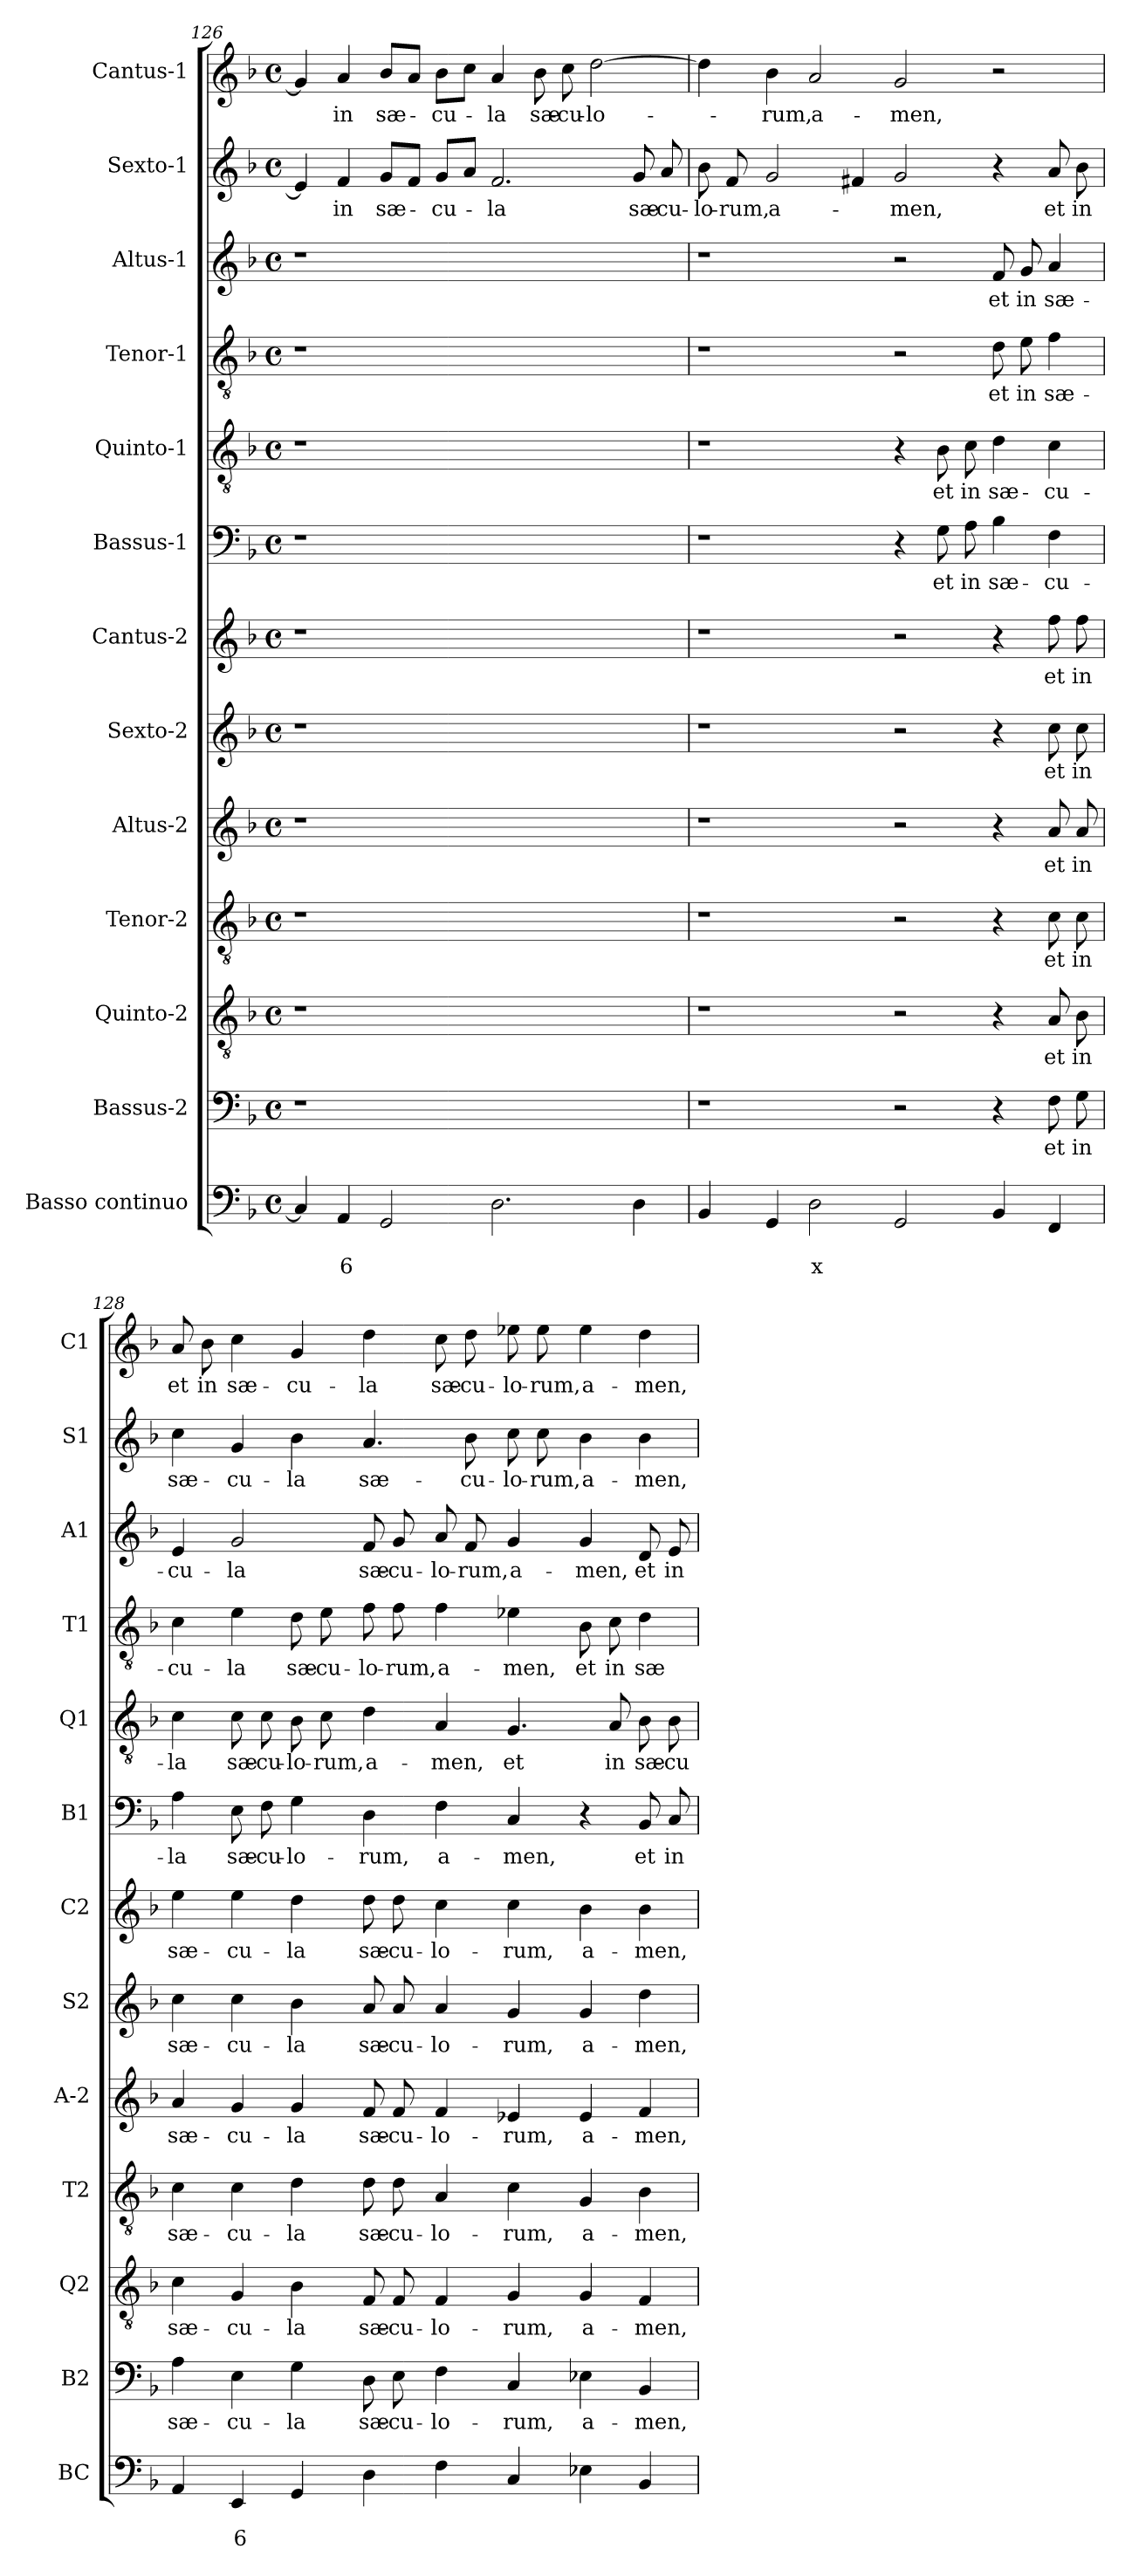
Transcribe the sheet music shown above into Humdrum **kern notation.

**kern	**text	**text	**kern	**text	**kern	**text	**kern	**text	**kern	**text	**kern	**text	**kern	**text	**kern	**text	**kern	**text	**kern	**text	**kern	**text	**kern	**text	**kern	**text
*part13	*part13	*part13	*part12	*part12	*part11	*part11	*part10	*part10	*part9	*part9	*part8	*part8	*part7	*part7	*part6	*part6	*part5	*part5	*part4	*part4	*part3	*part3	*part2	*part2	*part1	*part1
*staff13	*staff13	*staff13	*staff12	*staff12	*staff11	*staff11	*staff10	*staff10	*staff9	*staff9	*staff8	*staff8	*staff7	*staff7	*staff6	*staff6	*staff5	*staff5	*staff4	*staff4	*staff3	*staff3	*staff2	*staff2	*staff1	*staff1
*I"Basso continuo	*	*	*I"Bassus-2	*	*I"Quinto-2	*	*I"Tenor-2	*	*I"Altus-2	*	*I"Sexto-2	*	*I"Cantus-2	*	*I"Bassus-1	*	*I"Quinto-1	*	*I"Tenor-1	*	*I"Altus-1	*	*I"Sexto-1	*	*I"Cantus-1	*
*I'BC	*	*	*I'B2	*	*I'Q2	*	*I'T2	*	*I'A-2	*	*I'S2	*	*I'C2	*	*I'B1	*	*I'Q1	*	*I'T1	*	*I'A1	*	*I'S1	*	*I'C1	*
!!LO:PB:g=z
*clefF4	*	*	*clefF4	*	*clefGv2	*	*clefGv2	*	*clefG2	*	*clefG2	*	*clefG2	*	*clefF4	*	*clefGv2	*	*clefGv2	*	*clefG2	*	*clefG2	*	*clefG2	*
*k[b-]	*	*	*k[b-]	*	*k[b-]	*	*k[b-]	*	*k[b-]	*	*k[b-]	*	*k[b-]	*	*k[b-]	*	*k[b-]	*	*k[b-]	*	*k[b-]	*	*k[b-]	*	*k[b-]	*
*F:	*	*	*F:	*	*F:	*	*F:	*	*F:	*	*F:	*	*F:	*	*F:	*	*F:	*	*F:	*	*F:	*	*F:	*	*F:	*
*M4/4	*	*	*M4/4	*	*M4/4	*	*M4/4	*	*M4/4	*	*M4/4	*	*M4/4	*	*M4/4	*	*M4/4	*	*M4/4	*	*M4/4	*	*M4/4	*	*M4/4	*
*met(c)	*	*	*met(c)	*	*met(c)	*	*met(c)	*	*met(c)	*	*met(c)	*	*met(c)	*	*met(c)	*	*met(c)	*	*met(c)	*	*met(c)	*	*met(c)	*	*met(c)	*
=126	=126	=126	=126	=126	=126	=126	=126	=126	=126	=126	=126	=126	=126	=126	=126	=126	=126	=126	=126	=126	=126	=126	=126	=126	=126	=126
4C/]	.	.	1r	.	1r	.	1r	.	1r	.	1r	.	1r	.	1r	.	1r	.	1r	.	1r	.	4e/]	.	4g/]	.
!	!	!LO:LY:b	!	!	!	!	!	!	!	!	!	!	!	!	!	!	!	!	!	!	!	!	!	!LO:LY:b	!	!LO:LY:b
4AA/	.	6	.	.	.	.	.	.	.	.	.	.	.	.	.	.	.	.	.	.	.	.	4f/	in	4a/	in
!	!	!	!	!	!	!	!	!	!	!	!	!	!	!	!	!	!	!	!	!	!	!	!	!LO:LY:b	!	!LO:LY:b
2GG/	.	.	.	.	.	.	.	.	.	.	.	.	.	.	.	.	.	.	.	.	.	.	8g/L	sæ-	8b-/L	sæ-
.	.	.	.	.	.	.	.	.	.	.	.	.	.	.	.	.	.	.	.	.	.	.	8f/J	.	8a/J	.
!	!	!	!	!	!	!	!	!	!	!	!	!	!	!	!	!	!	!	!	!	!	!	!	!LO:LY:b	!	!LO:LY:b
.	.	.	.	.	.	.	.	.	.	.	.	.	.	.	.	.	.	.	.	.	.	.	8g/L	-cu-	8b-\L	-cu-
.	.	.	.	.	.	.	.	.	.	.	.	.	.	.	.	.	.	.	.	.	.	.	8a/J	.	8cc\J	.
!	!	!	!	!	!	!	!	!	!	!	!	!	!	!	!	!	!	!	!	!	!	!	!	!LO:LY:b	!	!LO:LY:b
2.D\	.	.	1ryy	.	1ryy	.	1ryy	.	1ryy	.	1ryy	.	1ryy	.	1ryy	.	1ryy	.	1ryy	.	1ryy	.	2.f/	-la	4a/	-la
!	!	!	!	!	!	!	!	!	!	!	!	!	!	!	!	!	!	!	!	!	!	!	!	!	!	!LO:LY:b
.	.	.	.	.	.	.	.	.	.	.	.	.	.	.	.	.	.	.	.	.	.	.	.	.	8b-\	sæ-
!	!	!	!	!	!	!	!	!	!	!	!	!	!	!	!	!	!	!	!	!	!	!	!	!	!	!LO:LY:b
.	.	.	.	.	.	.	.	.	.	.	.	.	.	.	.	.	.	.	.	.	.	.	.	.	8cc\	-cu-
!	!	!	!	!	!	!	!	!	!	!	!	!	!	!	!	!	!	!	!	!	!	!	!	!	!	!LO:LY:b
.	.	.	.	.	.	.	.	.	.	.	.	.	.	.	.	.	.	.	.	.	.	.	.	.	[2dd\	-lo-
!	!	!	!	!	!	!	!	!	!	!	!	!	!	!	!	!	!	!	!	!	!	!	!	!LO:LY:b	!	!
4D\	.	.	.	.	.	.	.	.	.	.	.	.	.	.	.	.	.	.	.	.	.	.	8g/	sæ-	.	.
!	!	!	!	!	!	!	!	!	!	!	!	!	!	!	!	!	!	!	!	!	!	!	!	!LO:LY:b	!	!
.	.	.	.	.	.	.	.	.	.	.	.	.	.	.	.	.	.	.	.	.	.	.	8a/	-cu-	.	.
=127	=127	=127	=127	=127	=127	=127	=127	=127	=127	=127	=127	=127	=127	=127	=127	=127	=127	=127	=127	=127	=127	=127	=127	=127	=127	=127
!	!	!	!	!	!	!	!	!	!	!	!	!	!	!	!	!	!	!	!	!	!	!	!	!LO:LY:b	!	!
4BB-/	.	.	1r	.	1r	.	1r	.	1r	.	1r	.	1r	.	1r	.	1r	.	1r	.	1r	.	8b-\	-lo-	4dd\]	.
!	!	!	!	!	!	!	!	!	!	!	!	!	!	!	!	!	!	!	!	!	!	!	!	!LO:LY:b	!	!
.	.	.	.	.	.	.	.	.	.	.	.	.	.	.	.	.	.	.	.	.	.	.	8f/	-rum,	.	.
!	!	!	!	!	!	!	!	!	!	!	!	!	!	!	!	!	!	!	!	!	!	!	!	!LO:LY:b	!	!LO:LY:b
4GG/	.	.	.	.	.	.	.	.	.	.	.	.	.	.	.	.	.	.	.	.	.	.	2g/	a-	4b-\	-rum,
!	!	!LO:LY:b	!	!	!	!	!	!	!	!	!	!	!	!	!	!	!	!	!	!	!	!	!	!	!	!LO:LY:b
2D\	.	x	.	.	.	.	.	.	.	.	.	.	.	.	.	.	.	.	.	.	.	.	.	.	2a/	a-
.	.	.	.	.	.	.	.	.	.	.	.	.	.	.	.	.	.	.	.	.	.	.	4f#X/	.	.	.
!	!	!	!	!	!	!	!	!	!	!	!	!	!	!	!	!	!	!	!	!	!	!	!	!LO:LY:b	!	!LO:LY:b
2GG/	.	.	2r	.	2r	.	2r	.	2r	.	2r	.	2r	.	4r	.	4r	.	2r	.	2r	.	2g/	-men,	2g/	-men,
!	!	!	!	!	!	!	!	!	!	!	!	!	!	!	!	!LO:LY:b	!	!LO:LY:b	!	!	!	!	!	!	!	!
.	.	.	.	.	.	.	.	.	.	.	.	.	.	.	8G\	et	8B-\	et	.	.	.	.	.	.	.	.
!	!	!	!	!	!	!	!	!	!	!	!	!	!	!	!	!LO:LY:b	!	!LO:LY:b	!	!	!	!	!	!	!	!
.	.	.	.	.	.	.	.	.	.	.	.	.	.	.	8A\	in	8c\	in	.	.	.	.	.	.	.	.
!	!	!	!	!	!	!	!	!	!	!	!	!	!	!	!	!LO:LY:b	!	!LO:LY:b	!	!LO:LY:b	!	!LO:LY:b	!	!	!	!
4BB-/	.	.	4r	.	4r	.	4r	.	4r	.	4r	.	4r	.	4B-\	sæ-	4d\	sæ-	8d\	et	8f/	et	4r	.	2r	.
!	!	!	!	!	!	!	!	!	!	!	!	!	!	!	!	!	!	!	!	!LO:LY:b	!	!LO:LY:b	!	!	!	!
.	.	.	.	.	.	.	.	.	.	.	.	.	.	.	.	.	.	.	8e\	in	8g/	in	.	.	.	.
!	!	!	!	!LO:LY:b	!	!LO:LY:b	!	!LO:LY:b	!	!LO:LY:b	!	!LO:LY:b	!	!LO:LY:b	!	!LO:LY:b	!	!LO:LY:b	!	!LO:LY:b	!	!LO:LY:b	!	!LO:LY:b	!	!
4FF/	.	.	8F\	et	8A/	et	8c\	et	8a/	et	8cc\	et	8ff\	et	4F\	-cu-	4c\	-cu-	4f\	sæ-	4a/	sæ-	8a/	et	.	.
!	!	!	!	!LO:LY:b	!	!LO:LY:b	!	!LO:LY:b	!	!LO:LY:b	!	!LO:LY:b	!	!LO:LY:b	!	!	!	!	!	!	!	!	!	!LO:LY:b	!	!
.	.	.	8G\	in	8B-\	in	8c\	in	8a/	in	8cc\	in	8ff\	in	.	.	.	.	.	.	.	.	8b-\	in	.	.
=128	=128	=128	=128	=128	=128	=128	=128	=128	=128	=128	=128	=128	=128	=128	=128	=128	=128	=128	=128	=128	=128	=128	=128	=128	=128	=128
!	!	!	!	!LO:LY:b	!	!LO:LY:b	!	!LO:LY:b	!	!LO:LY:b	!	!LO:LY:b	!	!LO:LY:b	!	!LO:LY:b	!	!LO:LY:b	!	!LO:LY:b	!	!LO:LY:b	!	!LO:LY:b	!	!LO:LY:b
4AA/	.	.	4A\	sæ-	4c\	sæ-	4c\	sæ-	4a/	sæ-	4cc\	sæ-	4ee\	sæ-	4A\	-la	4c\	-la	4c\	-cu-	4e/	-cu-	4cc\	sæ-	8a/	et
!	!	!	!	!	!	!	!	!	!	!	!	!	!	!	!	!	!	!	!	!	!	!	!	!	!	!LO:LY:b
.	.	.	.	.	.	.	.	.	.	.	.	.	.	.	.	.	.	.	.	.	.	.	.	.	8b-\	in
!	!	!LO:LY:b	!	!LO:LY:b	!	!LO:LY:b	!	!LO:LY:b	!	!LO:LY:b	!	!LO:LY:b	!	!LO:LY:b	!	!LO:LY:b	!	!LO:LY:b	!	!LO:LY:b	!	!LO:LY:b	!	!LO:LY:b	!	!LO:LY:b
4EE/	.	6	4E\	-cu-	4G/	-cu-	4c\	-cu-	4g/	-cu-	4cc\	-cu-	4ee\	-cu-	8E\	sæ-	8c\	sæ-	4e\	-la	2g/	-la	4g/	-cu-	4cc\	sæ-
!	!	!	!	!	!	!	!	!	!	!	!	!	!	!	!	!LO:LY:b	!	!LO:LY:b	!	!	!	!	!	!	!	!
.	.	.	.	.	.	.	.	.	.	.	.	.	.	.	8F\	-cu-	8c\	-cu-	.	.	.	.	.	.	.	.
!	!	!	!	!LO:LY:b	!	!LO:LY:b	!	!LO:LY:b	!	!LO:LY:b	!	!LO:LY:b	!	!LO:LY:b	!	!LO:LY:b	!	!LO:LY:b	!	!LO:LY:b	!	!	!	!LO:LY:b	!	!LO:LY:b
4GG/	.	.	4G\	-la	4B-\	-la	4d\	-la	4g/	-la	4b-\	-la	4dd\	-la	4G\	-lo-	8B-\	-lo-	8d\	sæ-	.	.	4b-\	-la	4g/	-cu-
!	!	!	!	!	!	!	!	!	!	!	!	!	!	!	!	!	!	!LO:LY:b	!	!LO:LY:b	!	!	!	!	!	!
.	.	.	.	.	.	.	.	.	.	.	.	.	.	.	.	.	8c\	-rum,	8e\	-cu-	.	.	.	.	.	.
!	!	!	!	!LO:LY:b	!	!LO:LY:b	!	!LO:LY:b	!	!LO:LY:b	!	!LO:LY:b	!	!LO:LY:b	!	!LO:LY:b	!	!LO:LY:b	!	!LO:LY:b	!	!LO:LY:b	!	!LO:LY:b	!	!LO:LY:b
4D\	.	.	8D\	sæ-	8F/	sæ-	8d\	sæ-	8f/	sæ-	8a/	sæ-	8dd\	sæ-	4D\	-rum,	4d\	a-	8f\	-lo-	8f/	sæ-	4.a/	sæ-	4dd\	-la
!	!	!	!	!LO:LY:b	!	!LO:LY:b	!	!LO:LY:b	!	!LO:LY:b	!	!LO:LY:b	!	!LO:LY:b	!	!	!	!	!	!LO:LY:b	!	!LO:LY:b	!	!	!	!
.	.	.	8E\	-cu-	8F/	-cu-	8d\	-cu-	8f/	-cu-	8a/	-cu-	8dd\	-cu-	.	.	.	.	8f\	-rum,	8g/	-cu-	.	.	.	.
!	!	!	!	!LO:LY:b	!	!LO:LY:b	!	!LO:LY:b	!	!LO:LY:b	!	!LO:LY:b	!	!LO:LY:b	!	!LO:LY:b	!	!LO:LY:b	!	!LO:LY:b	!	!LO:LY:b	!	!	!	!LO:LY:b
4F\	.	.	4F\	-lo-	4F/	-lo-	4A/	-lo-	4f/	-lo-	4a/	-lo-	4cc\	-lo-	4F\	a-	4A/	-men,	4f\	a-	8a/	-lo-	.	.	8cc\	sæ-
!	!	!	!	!	!	!	!	!	!	!	!	!	!	!	!	!	!	!	!	!	!	!LO:LY:b	!	!LO:LY:b	!	!LO:LY:b
.	.	.	.	.	.	.	.	.	.	.	.	.	.	.	.	.	.	.	.	.	8f/	-rum,	8b-\	-cu-	8dd\	-cu-
!	!	!	!	!LO:LY:b	!	!LO:LY:b	!	!LO:LY:b	!	!LO:LY:b	!	!LO:LY:b	!	!LO:LY:b	!	!LO:LY:b	!	!LO:LY:b	!	!LO:LY:b	!	!LO:LY:b	!	!LO:LY:b	!	!LO:LY:b
4C/	.	.	4C/	-rum,	4G/	-rum,	4c\	-rum,	4e-X/	-rum,	4g/	-rum,	4cc\	-rum,	4C/	-men,	4.G/	et	4e-X\	-men,	4g/	a-	8cc\	-lo-	8ee-X\	-lo-
!	!	!	!	!	!	!	!	!	!	!	!	!	!	!	!	!	!	!	!	!	!	!	!	!LO:LY:b	!	!LO:LY:b
.	.	.	.	.	.	.	.	.	.	.	.	.	.	.	.	.	.	.	.	.	.	.	8cc\	-rum,	8ee-\	-rum,
!	!	!	!	!LO:LY:b	!	!LO:LY:b	!	!LO:LY:b	!	!LO:LY:b	!	!LO:LY:b	!	!LO:LY:b	!	!	!	!	!	!LO:LY:b	!	!LO:LY:b	!	!LO:LY:b	!	!LO:LY:b
4E-X\	.	.	4E-X\	a-	4G/	a-	4G/	a-	4e-/	a-	4g/	a-	4b-\	a-	4r	.	.	.	8B-\	et	4g/	-men,	4b-\	a-	4ee-\	a-
!	!	!	!	!	!	!	!	!	!	!	!	!	!	!	!	!	!	!LO:LY:b	!	!LO:LY:b	!	!	!	!	!	!
.	.	.	.	.	.	.	.	.	.	.	.	.	.	.	.	.	8A/	in	8c\	in	.	.	.	.	.	.
!	!	!	!	!LO:LY:b	!	!LO:LY:b	!	!LO:LY:b	!	!LO:LY:b	!	!LO:LY:b	!	!LO:LY:b	!	!LO:LY:b	!	!LO:LY:b	!	!LO:LY:b	!	!LO:LY:b	!	!LO:LY:b	!	!LO:LY:b
4BB-/	.	.	4BB-/	-men,	4F/	-men,	4B-\	-men,	4f/	-men,	4dd\	-men,	4b-\	-men,	8BB-/	et	8B-\	sæ-	4d\	sæ-	8d/	et	4b-\	-men,	4dd\	-men,
!	!	!	!	!	!	!	!	!	!	!	!	!	!	!	!	!LO:LY:b	!	!LO:LY:b	!	!	!	!LO:LY:b	!	!	!	!
.	.	.	.	.	.	.	.	.	.	.	.	.	.	.	8C/	in	8B-\	-cu-	.	.	8e/	in	.	.	.	.
=	=	=	=	=	=	=	=	=	=	=	=	=	=	=	=	=	=	=	=	=	=	=	=	=	=	=
*-	*-	*-	*-	*-	*-	*-	*-	*-	*-	*-	*-	*-	*-	*-	*-	*-	*-	*-	*-	*-	*-	*-	*-	*-	*-	*-
